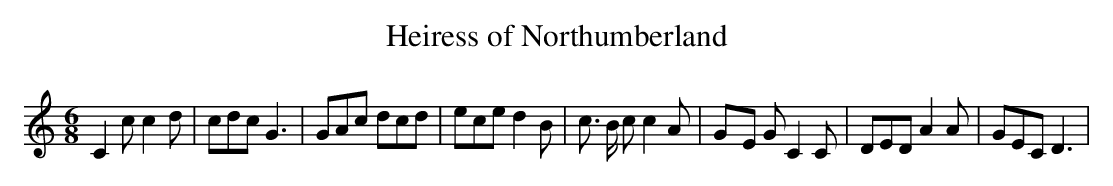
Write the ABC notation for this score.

X:1
T:Heiress of Northumberland
M:6/8
L:1/8
K:C
 C2 c c2 d| cdc G3| GAc dcd| ece d2 B| c3/2 B/2 c c2 A|G-E G C2 C|\
 DED A2 A| GEC D3|
